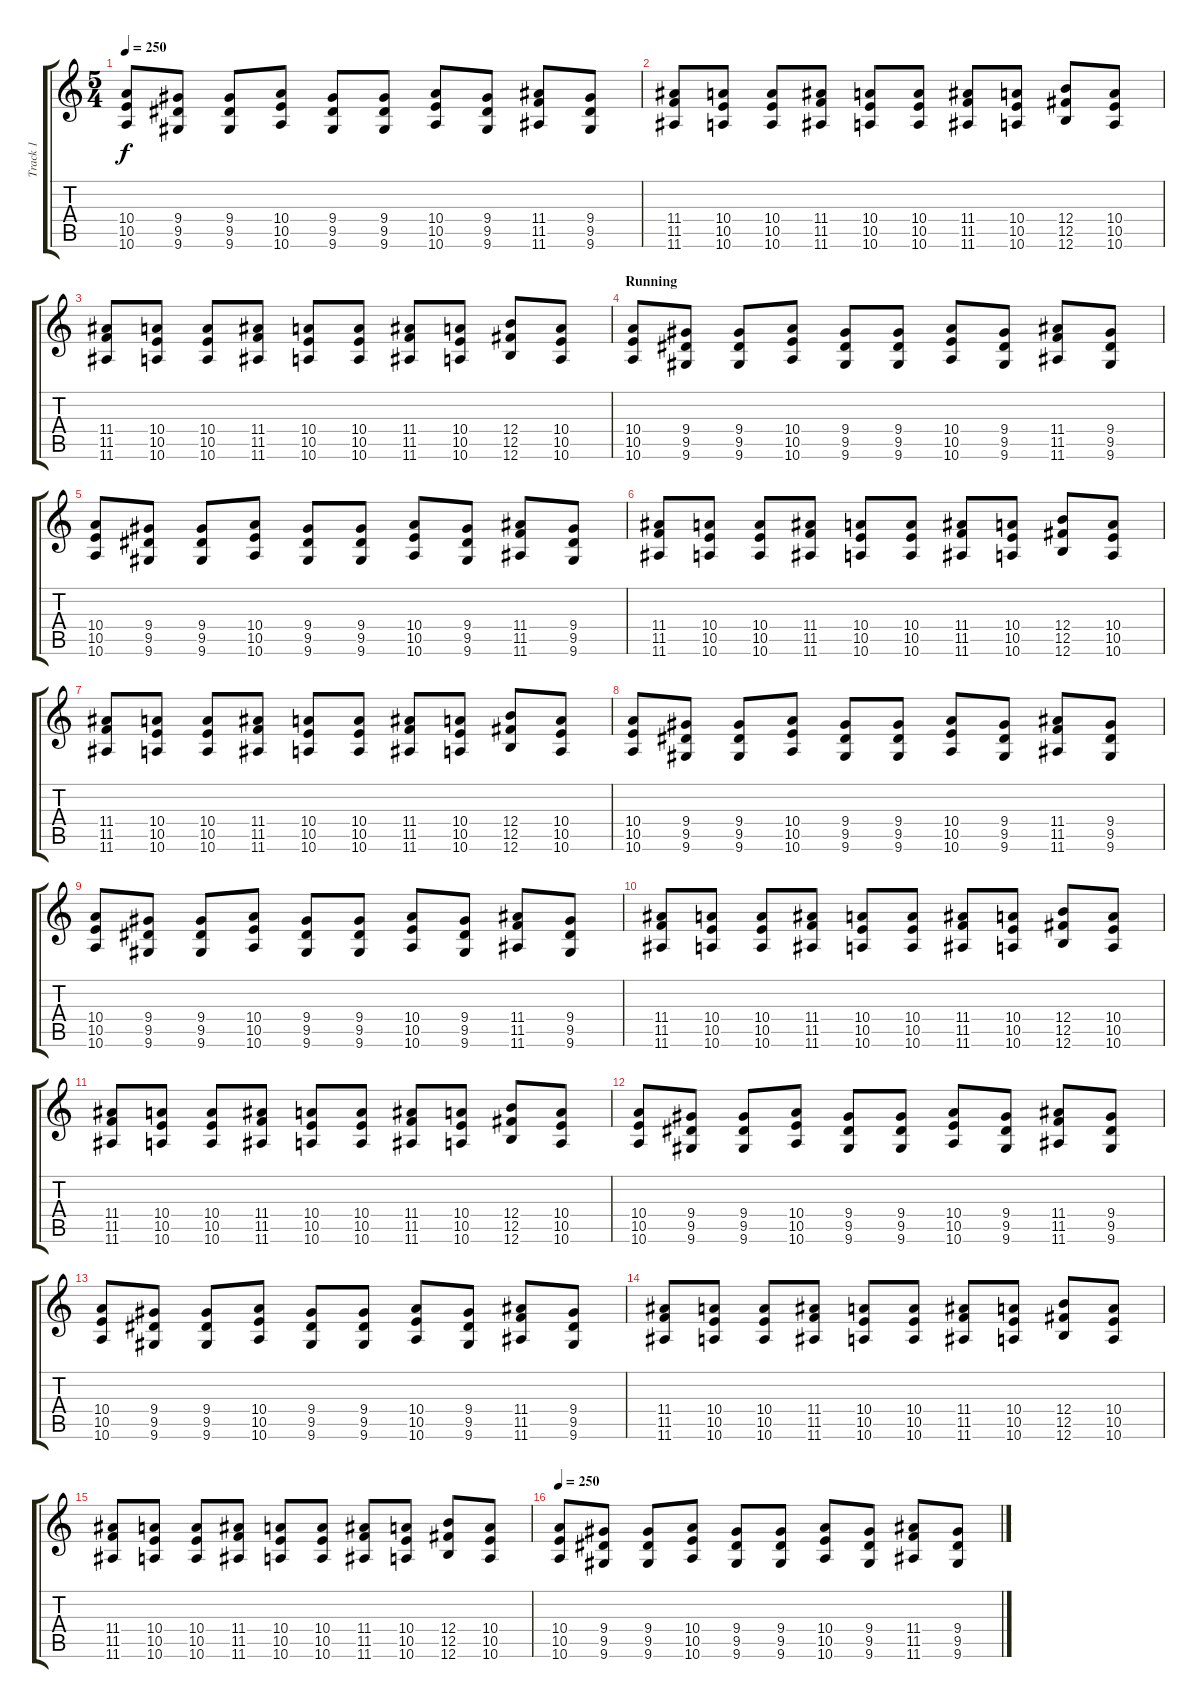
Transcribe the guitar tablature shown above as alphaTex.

\track ("Track 1" "Track 1") {instrument overdrivenguitar}
\staff {score tabs}
\tuning (Db4 Ab3 E3 B2 Gb2 B1) {hide}
\ts (5 4)
\tempo 250
\clef g2
\ks c
(10.4 10.5 10.6).8{dy f} (9.4 9.5 9.6).8 (9.4 9.5 9.6).8 (10.4 10.5 10.6).8 (9.4 9.5 9.6).8 (9.4 9.5 9.6).8 (10.4 10.5 10.6).8 (9.4 9.5 9.6).8 (11.4 11.5 11.6).8 (9.4 9.5 9.6).8 |
(11.4 11.5 11.6).8 (10.4 10.5 10.6).8 (10.4 10.5 10.6).8 (11.4 11.5 11.6).8 (10.4 10.5 10.6).8 (10.4 10.5 10.6).8 (11.4 11.5 11.6).8 (10.4 10.5 10.6).8 (12.4 12.5 12.6).8 (10.4 10.5 10.6).8 |
(11.4 11.5 11.6).8 (10.4 10.5 10.6).8 (10.4 10.5 10.6).8 (11.4 11.5 11.6).8 (10.4 10.5 10.6).8 (10.4 10.5 10.6).8 (11.4 11.5 11.6).8 (10.4 10.5 10.6).8 (12.4 12.5 12.6).8 (10.4 10.5 10.6).8 |
\section ("" "Running")
(10.4 10.5 10.6).8 (9.4 9.5 9.6).8 (9.4 9.5 9.6).8 (10.4 10.5 10.6).8 (9.4 9.5 9.6).8 (9.4 9.5 9.6).8 (10.4 10.5 10.6).8 (9.4 9.5 9.6).8 (11.4 11.5 11.6).8 (9.4 9.5 9.6).8 |
(10.4 10.5 10.6).8 (9.4 9.5 9.6).8 (9.4 9.5 9.6).8 (10.4 10.5 10.6).8 (9.4 9.5 9.6).8 (9.4 9.5 9.6).8 (10.4 10.5 10.6).8 (9.4 9.5 9.6).8 (11.4 11.5 11.6).8 (9.4 9.5 9.6).8 |
(11.4 11.5 11.6).8 (10.4 10.5 10.6).8 (10.4 10.5 10.6).8 (11.4 11.5 11.6).8 (10.4 10.5 10.6).8 (10.4 10.5 10.6).8 (11.4 11.5 11.6).8 (10.4 10.5 10.6).8 (12.4 12.5 12.6).8 (10.4 10.5 10.6).8 |
(11.4 11.5 11.6).8 (10.4 10.5 10.6).8 (10.4 10.5 10.6).8 (11.4 11.5 11.6).8 (10.4 10.5 10.6).8 (10.4 10.5 10.6).8 (11.4 11.5 11.6).8 (10.4 10.5 10.6).8 (12.4 12.5 12.6).8 (10.4 10.5 10.6).8 |
(10.4 10.5 10.6).8 (9.4 9.5 9.6).8 (9.4 9.5 9.6).8 (10.4 10.5 10.6).8 (9.4 9.5 9.6).8 (9.4 9.5 9.6).8 (10.4 10.5 10.6).8 (9.4 9.5 9.6).8 (11.4 11.5 11.6).8 (9.4 9.5 9.6).8 |
(10.4 10.5 10.6).8 (9.4 9.5 9.6).8 (9.4 9.5 9.6).8 (10.4 10.5 10.6).8 (9.4 9.5 9.6).8 (9.4 9.5 9.6).8 (10.4 10.5 10.6).8 (9.4 9.5 9.6).8 (11.4 11.5 11.6).8 (9.4 9.5 9.6).8 |
(11.4 11.5 11.6).8 (10.4 10.5 10.6).8 (10.4 10.5 10.6).8 (11.4 11.5 11.6).8 (10.4 10.5 10.6).8 (10.4 10.5 10.6).8 (11.4 11.5 11.6).8 (10.4 10.5 10.6).8 (12.4 12.5 12.6).8 (10.4 10.5 10.6).8 |
(11.4 11.5 11.6).8 (10.4 10.5 10.6).8 (10.4 10.5 10.6).8 (11.4 11.5 11.6).8 (10.4 10.5 10.6).8 (10.4 10.5 10.6).8 (11.4 11.5 11.6).8 (10.4 10.5 10.6).8 (12.4 12.5 12.6).8 (10.4 10.5 10.6).8 |
(10.4 10.5 10.6).8 (9.4 9.5 9.6).8 (9.4 9.5 9.6).8 (10.4 10.5 10.6).8 (9.4 9.5 9.6).8 (9.4 9.5 9.6).8 (10.4 10.5 10.6).8 (9.4 9.5 9.6).8 (11.4 11.5 11.6).8 (9.4 9.5 9.6).8 |
(10.4 10.5 10.6).8 (9.4 9.5 9.6).8 (9.4 9.5 9.6).8 (10.4 10.5 10.6).8 (9.4 9.5 9.6).8 (9.4 9.5 9.6).8 (10.4 10.5 10.6).8 (9.4 9.5 9.6).8 (11.4 11.5 11.6).8 (9.4 9.5 9.6).8 |
(11.4 11.5 11.6).8 (10.4 10.5 10.6).8 (10.4 10.5 10.6).8 (11.4 11.5 11.6).8 (10.4 10.5 10.6).8 (10.4 10.5 10.6).8 (11.4 11.5 11.6).8 (10.4 10.5 10.6).8 (12.4 12.5 12.6).8 (10.4 10.5 10.6).8 |
(11.4 11.5 11.6).8 (10.4 10.5 10.6).8 (10.4 10.5 10.6).8 (11.4 11.5 11.6).8 (10.4 10.5 10.6).8 (10.4 10.5 10.6).8 (11.4 11.5 11.6).8 (10.4 10.5 10.6).8 (12.4 12.5 12.6).8 (10.4 10.5 10.6).8 |
\tempo 250
(10.4 10.5 10.6).8 (9.4 9.5 9.6).8 (9.4 9.5 9.6).8 (10.4 10.5 10.6).8 (9.4 9.5 9.6).8 (9.4 9.5 9.6).8 (10.4 10.5 10.6).8 (9.4 9.5 9.6).8 (11.4 11.5 11.6).8 (9.4 9.5 9.6).8
